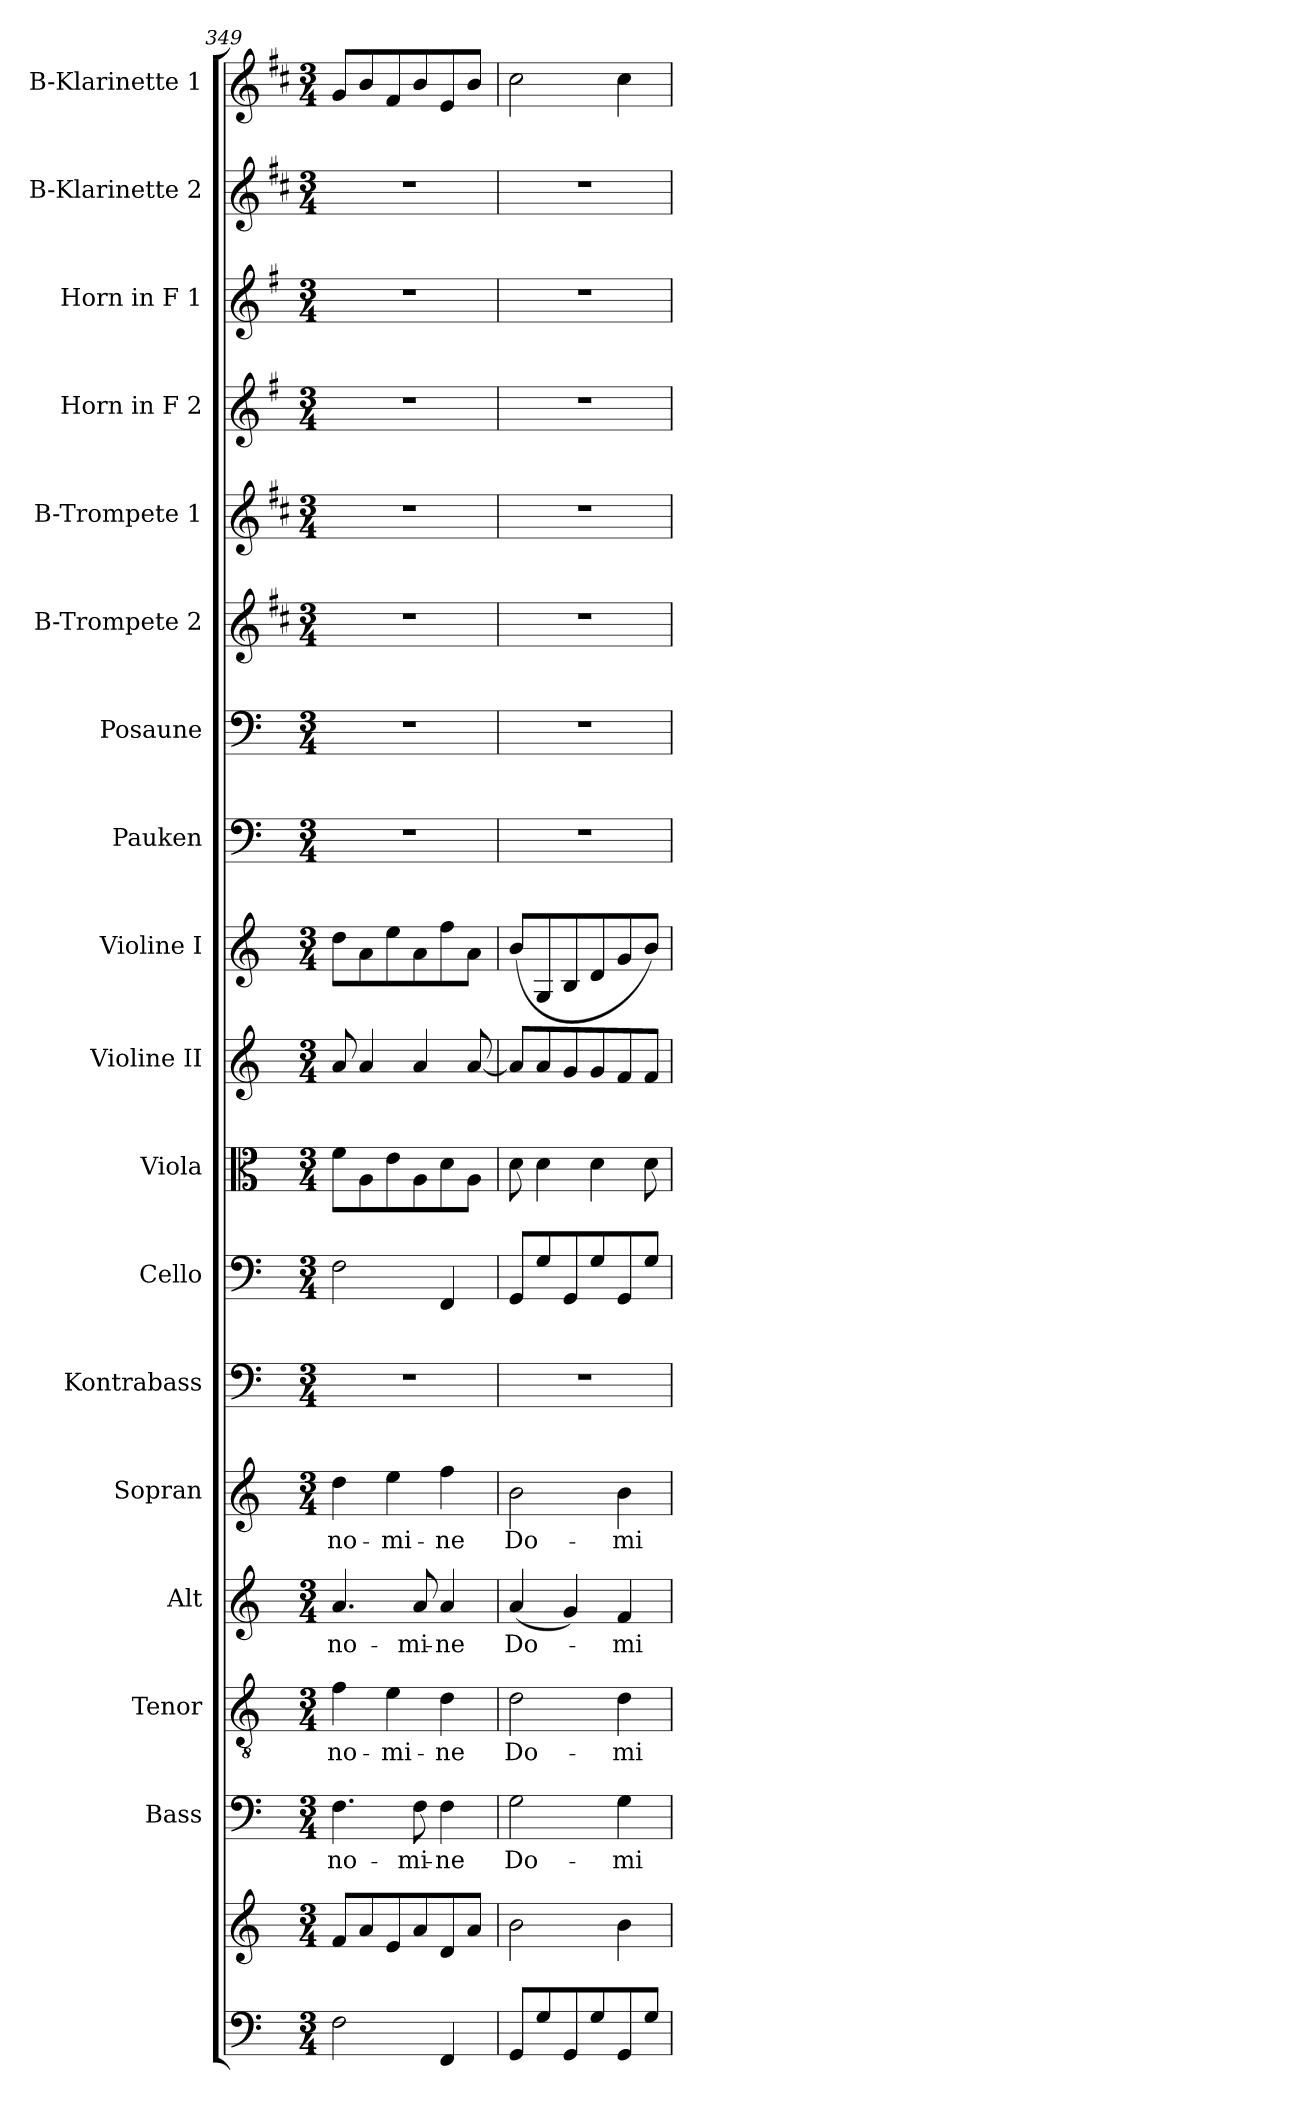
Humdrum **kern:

**kern	**kern	**kern	**text	**kern	**text	**kern	**text	**kern	**text	**kern	**kern	**kern	**kern	**kern	**kern	**kern	**kern	**kern	**kern	**kern	**kern	**kern
*part18	*part18	*part17	*part17	*part16	*part16	*part15	*part15	*part14	*part14	*part13	*part12	*part11	*part10	*part9	*part8	*part7	*part6	*part5	*part4	*part3	*part2	*part1
*staff19	*staff18	*staff17	*staff17	*staff16	*staff16	*staff15	*staff15	*staff14	*staff14	*staff13	*staff12	*staff11	*staff10	*staff9	*staff8	*staff7	*staff6	*staff5	*staff4	*staff3	*staff2	*staff1
*	*	*I"Bass	*	*I"Tenor	*	*I"Alt	*	*I"Sopran	*	*I"Kontrabass	*I"Cello	*I"Viola	*I"Violine II	*I"Violine I	*I"Pauken	*I"Posaune	*I"B-Trompete 2	*I"B-Trompete 1	*I"Horn in F 2	*I"Horn in F 1	*I"B-Klarinette 2	*I"B-Klarinette 1
*	*	*I'B.	*	*I'T.	*	*I'A.	*	*I'S.	*	*I'Kb.	*	*I'Vla.	*I'Vl. II	*I'Vl. I	*I'Pk.	*I'Pos.	*I'B Trp. 2	*I'B Trp. 1	*	*	*I'B Kl. 2	*I'B Kl. 1
*clefF4	*clefG2	*clefF4	*	*clefGv2	*	*clefG2	*	*clefG2	*	*clefF4	*clefF4	*clefC3	*clefG2	*clefG2	*clefF4	*clefF4	*clefG2	*clefG2	*clefG2	*clefG2	*clefG2	*clefG2
*	*	*	*	*	*	*	*	*	*	*ITrd7c12	*	*	*	*	*	*	*ITrd1c2	*ITrd1c2	*ITrd4c7	*ITrd4c7	*ITrd1c2	*ITrd1c2
*k[]	*k[]	*k[]	*	*k[]	*	*k[]	*	*k[]	*	*k[]	*k[]	*k[]	*k[]	*k[]	*k[]	*k[]	*k[]	*k[]	*k[]	*k[]	*k[]	*k[]
*C:	*C:	*C:	*	*C:	*	*C:	*	*C:	*	*C:	*C:	*C:	*C:	*C:	*C:	*C:	*C:	*C:	*C:	*C:	*C:	*C:
*M3/4	*M3/4	*M3/4	*	*M3/4	*	*M3/4	*	*M3/4	*	*M3/4	*M3/4	*M3/4	*M3/4	*M3/4	*M3/4	*M3/4	*M3/4	*M3/4	*M3/4	*M3/4	*M3/4	*M3/4
=349	=349	=349	=349	=349	=349	=349	=349	=349	=349	=349	=349	=349	=349	=349	=349	=349	=349	=349	=349	=349	=349	=349
!	!	!	!LO:LY:b	!	!LO:LY:b	!	!LO:LY:b	!	!LO:LY:b	!	!	!	!	!	!	!	!	!	!	!	!	!
2F\	8f/L	4.F\	no-	4f\	no-	4.a/	no-	4dd\	no-	2.r	2F\	8f\L	8a/	8dd\L	2.r	2.r	2.r	2.r	2.r	2.r	2.r	8f/L
.	8a/	.	.	.	.	.	.	.	.	.	.	8A\	4a/	8a\	.	.	.	.	.	.	.	8a/
!	!	!	!	!	!LO:LY:b	!	!	!	!LO:LY:b	!	!	!	!	!	!	!	!	!	!	!	!	!
.	8e/	.	.	4e\	-mi-	.	.	4ee\	-mi-	.	.	8e\	.	8ee\	.	.	.	.	.	.	.	8e/
!	!	!	!LO:LY:b	!	!	!	!LO:LY:b	!	!	!	!	!	!	!	!	!	!	!	!	!	!	!
.	8a/	8F\	-mi-	.	.	8a/	-mi-	.	.	.	.	8A\	4a/	8a\	.	.	.	.	.	.	.	8a/
!	!	!	!LO:LY:b	!	!LO:LY:b	!	!LO:LY:b	!	!LO:LY:b	!	!	!	!	!	!	!	!	!	!	!	!	!
4FF/	8d/	4F\	-ne	4d\	-ne	4a/	-ne	4ff\	-ne	.	4FF/	8d\	.	8ff\	.	.	.	.	.	.	.	8d/
.	8a/J	.	.	.	.	.	.	.	.	.	.	8A\J	[8a/	8a\J	.	.	.	.	.	.	.	8a/J
=350	=350	=350	=350	=350	=350	=350	=350	=350	=350	=350	=350	=350	=350	=350	=350	=350	=350	=350	=350	=350	=350	=350
!	!	!	!LO:LY:b	!	!LO:LY:b	!	!LO:LY:b	!	!LO:LY:b	!	!	!	!	!	!	!	!	!	!	!	!	!
8GG/L	2b\	2G\	Do-	2d\	Do-	(<4a/	Do-	2b\	Do-	2.r	8GG/L	8d\	8a/L]	(<8b/L	2.r	2.r	2.r	2.r	2.r	2.r	2.r	2b\
8G/	.	.	.	.	.	.	.	.	.	.	8G/	4d\	8a/	8G/	.	.	.	.	.	.	.	.
8GG/	.	.	.	.	.	4g/)	.	.	.	.	8GG/	.	8g/	8B/	.	.	.	.	.	.	.	.
8G/	.	.	.	.	.	.	.	.	.	.	8G/	4d\	8g/	8d/	.	.	.	.	.	.	.	.
!	!	!	!LO:LY:b	!	!LO:LY:b	!	!LO:LY:b	!	!LO:LY:b	!	!	!	!	!	!	!	!	!	!	!	!	!
8GG/	4b\	4G\	-mi-	4d\	-mi-	4f/	-mi-	4b\	-mi-	.	8GG/	.	8f/	8g/	.	.	.	.	.	.	.	4b\
8G/J	.	.	.	.	.	.	.	.	.	.	8G/J	8d\	8f/J	8b/J)	.	.	.	.	.	.	.	.
=	=	=	=	=	=	=	=	=	=	=	=	=	=	=	=	=	=	=	=	=	=	=
*-	*-	*-	*-	*-	*-	*-	*-	*-	*-	*-	*-	*-	*-	*-	*-	*-	*-	*-	*-	*-	*-	*-
